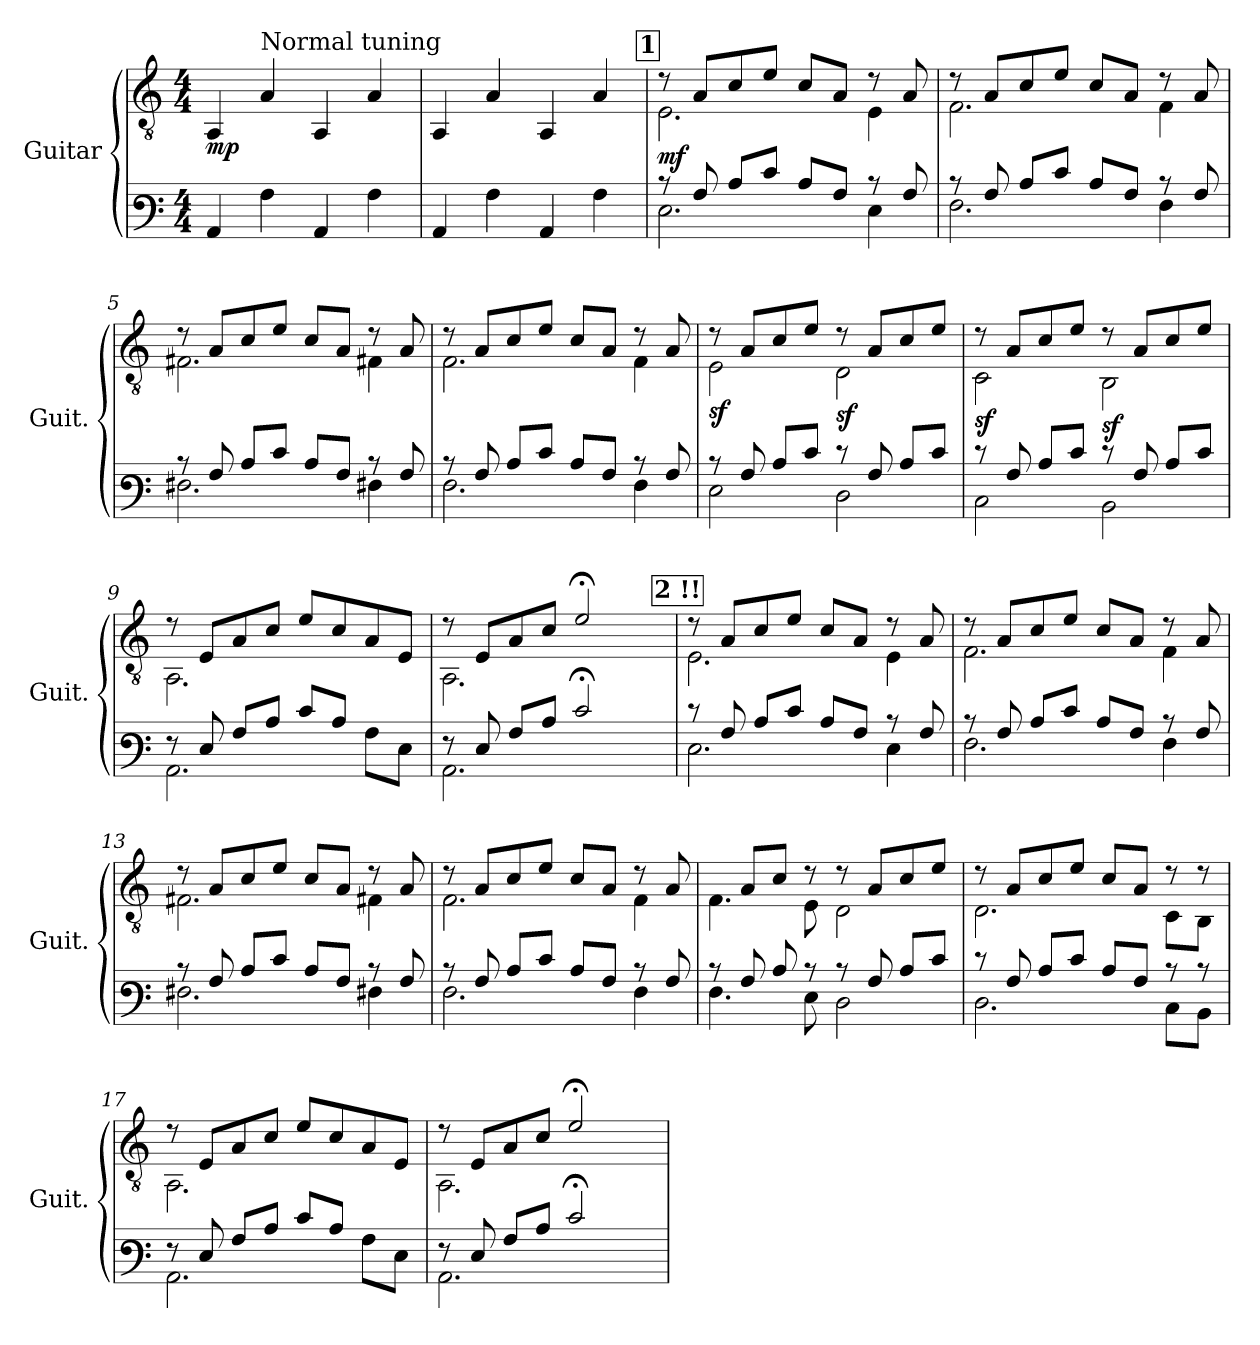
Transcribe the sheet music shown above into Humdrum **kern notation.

**kern	**kern	**dynam
*part1	*part1	*part1
*staff2	*staff1	*staff1/2
*I"Guitar	*	*
*I'Guit.	*	*
*stria6	*	*
*	*clefGv2	*
*k[]	*k[]	*
*M4/4	*M4/4	*
*MM120	*MM120	*
=1	=1	=1
!	!	!LO:DY:b
4AA	4AA/	mp
!	!LO:TX:a:t=Normal tuning	!
4A	4A/	.
4AA	4AA/	.
4A	4A/	.
=2	=2	=2
4AA	4AA/	.
4A	4A/	.
4AA	4AA/	.
4A	4A/	.
!!LO:REH:place=s1:a:B:fs=14:t=1
=3	=3	=3
*^	*^	*
!	!	!	!	!LO:DY:b
8r	2.E	8r	2.E\	mf
8A	.	8A/L	.	.
8cL	.	8c/	.	.
8eJ	.	8e/J	.	.
8cL	.	8c/L	.	.
8AJ	.	8A/J	.	.
8r	4E	8r	4E\	.
8A	.	8A/	.	.
=4	=4	=4	=4	=4
8r	2.F	8r	2.F\	.
8A	.	8A/L	.	.
8cL	.	8c/	.	.
8eJ	.	8e/J	.	.
8cL	.	8c/L	.	.
8AJ	.	8A/J	.	.
8r	4F	8r	4F\	.
8A	.	8A/	.	.
!!LO:LB:g=z	!!
=5	=5	=5	=5	=5
8r	2.F#	8r	2.F#X\	.
8A	.	8A/L	.	.
8cL	.	8c/	.	.
8eJ	.	8e/J	.	.
8cL	.	8c/L	.	.
8AJ	.	8A/J	.	.
8r	4F#X	8r	4F#X\	.
8A	.	8A/	.	.
=6	=6	=6	=6	=6
8r	2.F	8r	2.F\	.
8A	.	8A/L	.	.
8cL	.	8c/	.	.
8eJ	.	8e/J	.	.
8cL	.	8c/L	.	.
8AJ	.	8A/J	.	.
8r	4F	8r	4F\	.
8A	.	8A/	.	.
=7	=7	=7	=7	=7
!	!	!	!	!LO:DY:b
8r	2E	8r	2E\	sf
8A	.	8A/L	.	.
8cL	.	8c/	.	.
8eJ	.	8e/J	.	.
!	!	!	!	!LO:DY:b
8r	2D	8r	2D\	sf
8A	.	8A/L	.	.
8cL	.	8c/	.	.
8eJ	.	8e/J	.	.
=8	=8	=8	=8	=8
!	!	!	!	!LO:DY:b
8r	2C	8r	2C\	sf
8A	.	8A/L	.	.
8cL	.	8c/	.	.
8eJ	.	8e/J	.	.
!	!	!	!	!LO:DY:b
8r	2BB	8r	2BB\	sf
8A	.	8A/L	.	.
8cL	.	8c/	.	.
8eJ	.	8e/J	.	.
!!LO:LB:g=z	!!
=9	=9	=9	=9	=9
8r	2.AA	8r	2.AA\	.
8E	.	8E/L	.	.
8AL	.	8A/	.	.
8cJ	.	8c/J	.	.
8eL	.	8e/L	.	.
8cJ	.	8c/	.	.
8AL	4ryy	8A/	4ryy	.
8EJ	.	8E/J	.	.
=10	=10	=10	=10	=10
8r	2.AA	8r	2.AA\	.
8E	.	8E/L	.	.
8AL	.	8A/	.	.
8cJ	.	8c/J	.	.
2e;<	.	2e;</	.	.
.	4ryy	.	4ryy	.
!!LO:REH:place=s1:a:B:fs=14:t=2	!!
=11	=11	=11	=11	=11
8r	2.E	8r	2.E\	.
8A	.	8A/L	.	.
8cL	.	8c/	.	.
8eJ	.	8e/J	.	.
8cL	.	8c/L	.	.
8AJ	.	8A/J	.	.
8r	4E	8r	4E\	.
8A	.	8A/	.	.
=12	=12	=12	=12	=12
8r	2.F	8r	2.F\	.
8A	.	8A/L	.	.
8cL	.	8c/	.	.
8eJ	.	8e/J	.	.
8cL	.	8c/L	.	.
8AJ	.	8A/J	.	.
8r	4F	8r	4F\	.
8A	.	8A/	.	.
!!LO:LB:g=z	!!
=13	=13	=13	=13	=13
8r	2.F#X	8r	2.F#X\	.
8A	.	8A/L	.	.
8cL	.	8c/	.	.
8eJ	.	8e/J	.	.
8cL	.	8c/L	.	.
8AJ	.	8A/J	.	.
8r	4F#X	8r	4F#X\	.
8A	.	8A/	.	.
=14	=14	=14	=14	=14
8r	2.F	8r	2.F\	.
8A	.	8A/L	.	.
8cL	.	8c/	.	.
8eJ	.	8e/J	.	.
8cL	.	8c/L	.	.
8AJ	.	8A/J	.	.
8r	4F	8r	4F\	.
8A	.	8A/	.	.
=15	=15	=15	=15	=15
8r	4.F	8ryy	4.F\	.
8A	.	8A/L	.	.
8c	.	8c/J	.	.
8r	8E	8r	8E\	.
8r	2D	8r	2D\	.
8A	.	8A/L	.	.
8cL	.	8c/	.	.
8eJ	.	8e/J	.	.
=16	=16	=16	=16	=16
8r	2.D	8r	2.D\	.
8A	.	8A/L	.	.
8cL	.	8c/	.	.
8eJ	.	8e/J	.	.
8cL	.	8c/L	.	.
8AJ	.	8A/J	.	.
8r	8CL	8r	8C\L	.
8r	8BBJ	8r	8BB\J	.
!!LO:PB:g=z	!!
=17	=17	=17	=17	=17
8r	2.AA	8r	2.AA\	.
8E	.	8E/L	.	.
8AL	.	8A/	.	.
8cJ	.	8c/J	.	.
8eL	.	8e/L	.	.
8cJ	.	8c/	.	.
8AL	4ryy	8A/	4ryy	.
8EJ	.	8E/J	.	.
=18	=18	=18	=18	=18
8r	2.AA	8r	2.AA\	.
8E	.	8E/L	.	.
8AL	.	8A/	.	.
8cJ	.	8c/J	.	.
2e;<	.	2e;</	.	.
.	4ryy	.	4ryy	.
*v	*v	*	*	*
*	*v	*v	*
=	=	=
*-	*-	*-
